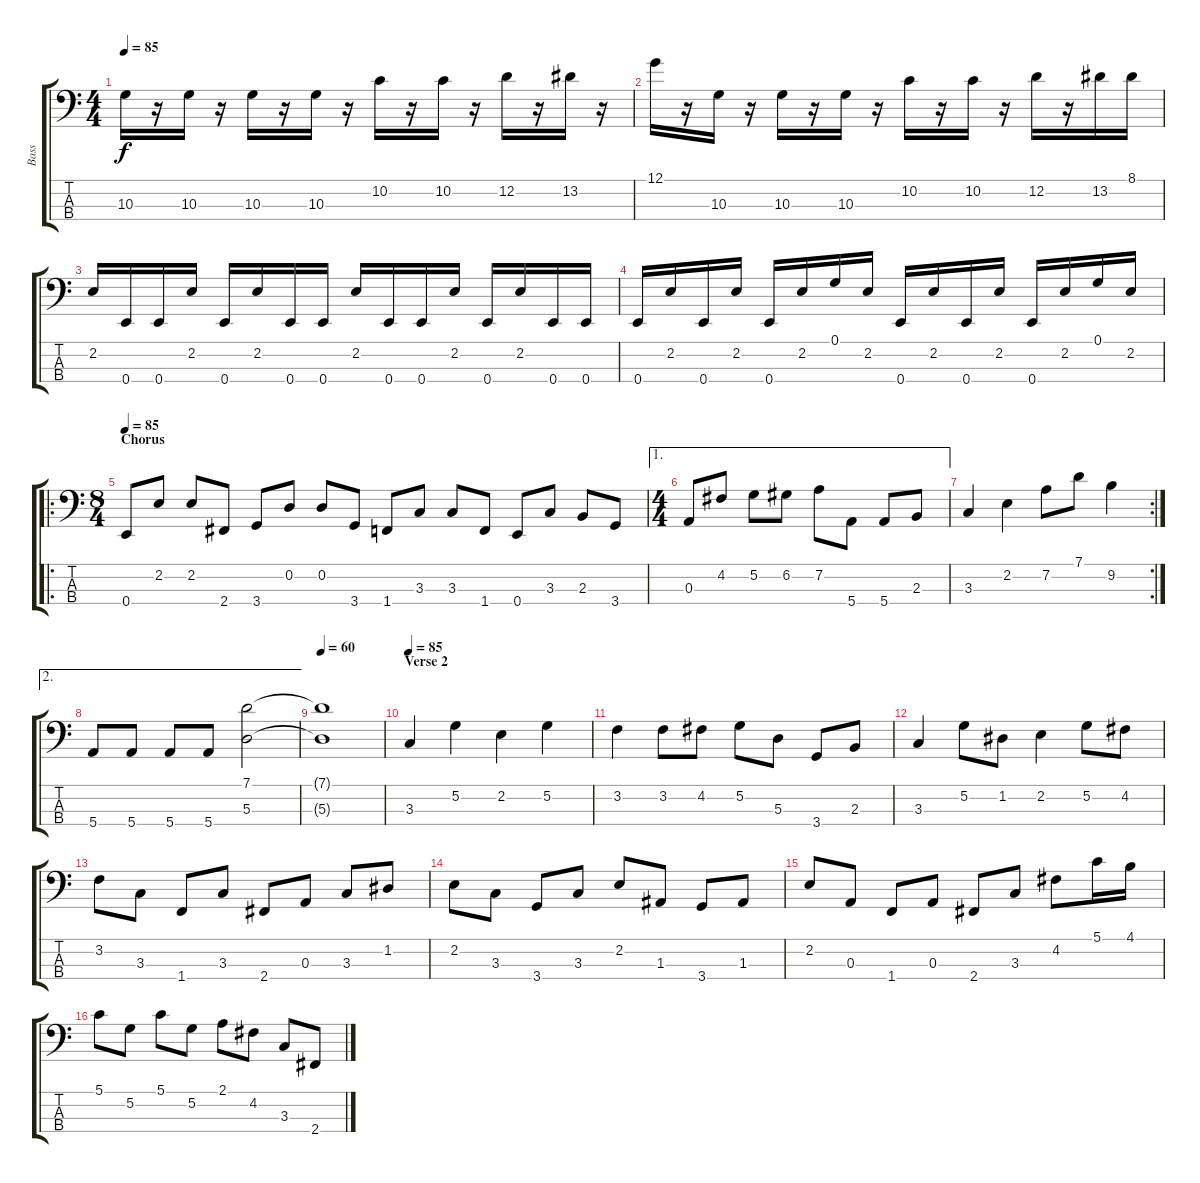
\track ("Bass" "Bass") {instrument electricbassfinger}
\staff {score tabs}
\tuning (G2 D2 A1 E1) {hide}
\ts (4 4)
\tempo 85
\clef f4
\ks c
10.3.16{dy f} r.16 10.3.16 r.16 10.3.16 r.16 10.3.16 r.16 10.2.16 r.16 10.2.16 r.16 12.2.16 r.16 13.2.16 r.16 |
12.1.16 r.16 10.3.16 r.16 10.3.16 r.16 10.3.16 r.16 10.2.16 r.16 10.2.16 r.16 12.2.16 r.16 13.2.16 8.1.16 |
2.2.16 0.4.16 0.4.16 2.2.16 0.4.16 2.2.16 0.4.16 0.4.16 2.2.16 0.4.16 0.4.16 2.2.16 0.4.16 2.2.16 0.4.16 0.4.16 |
0.4.16 2.2.16 0.4.16 2.2.16 0.4.16 2.2.16 0.1.16 2.2.16 0.4.16 2.2.16 0.4.16 2.2.16 0.4.16 2.2.16 0.1.16 2.2.16 |
\ro
\ts (8 4)
\section ("" "Chorus")
\tempo 85
0.4.8 2.2.8 2.2.8 2.4.8 3.4.8 0.2.8 0.2.8 3.4.8 1.4.8 3.3.8 3.3.8 1.4.8 0.4.8 3.3.8 2.3.8 3.4.8 |
\ae 1
\ts (4 4)
0.3.8 4.2.8 5.2.8 6.2.8 7.2.8 5.4.8 5.4.8 2.3.8 |
\rc 2
3.3.4 2.2.4 7.2.8 7.1.8 9.2.4 |
\ae 2
5.4.8 5.4.8 5.4.8 5.4.8 (7.1 5.3).2{volume 16} |
\tempo 60
(7.1{t} 5.3{t}).1 |
\section ("" "Verse 2")
\tempo 85
3.3.4{instrument fretlessbass} 5.2.4 2.2.4 5.2.4 |
3.2.4 3.2.8 4.2.8 5.2.8 5.3.8 3.4.8 2.3.8 |
3.3.4 5.2.8 1.2.8 2.2.4 5.2.8 4.2.8 |
3.2.8 3.3.8 1.4.8 3.3.8 2.4.8 0.3.8 3.3.8 1.2.8 |
2.2.8 3.3.8 3.4.8 3.3.8 2.2.8 1.3.8 3.4.8 1.3.8 |
2.2.8 0.3.8 1.4.8 0.3.8 2.4.8 3.3.8 4.2.8 5.1.16 4.1.16 |
5.1.8 5.2.8 5.1.8 5.2.8 2.1.8 4.2.8 3.3.8 2.4.8
